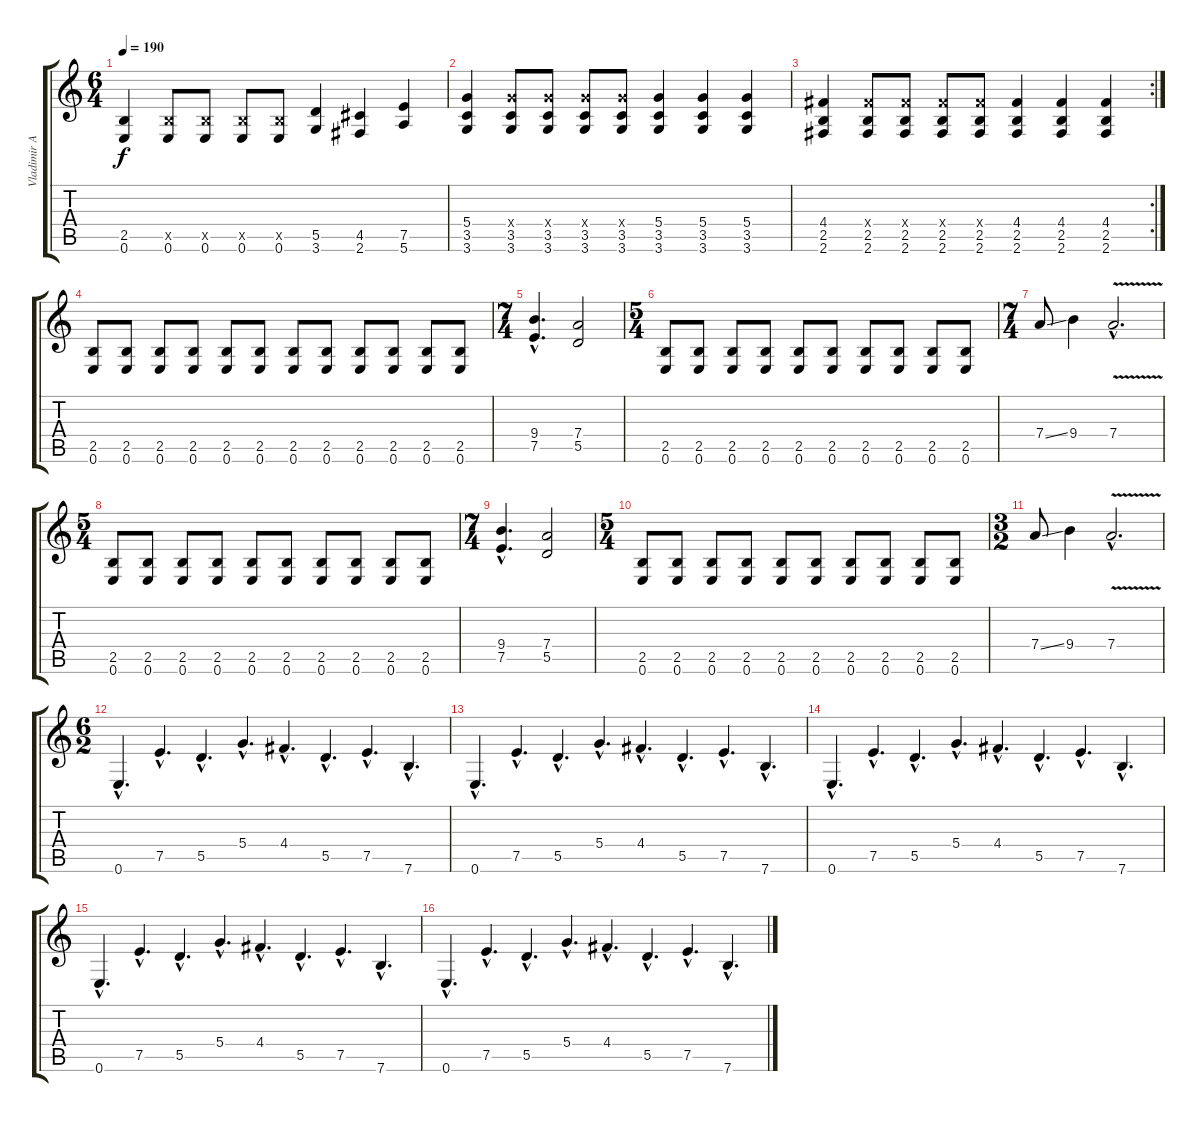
\track ("Vladimir Antipov guitar" "Vladimir A") {instrument distortionguitar}
\staff {score tabs}
\tuning (E4 B3 G3 D3 A2 E2) {hide}
\ts (6 4)
\tempo 190
\clef g2
\ks c
(2.5 0.6).4{dy f} (2.5{x} 0.6).8 (2.5{x} 0.6).8 (2.5{x} 0.6).8 (2.5{x} 0.6).8 (5.5 3.6).4 (4.5 2.6).4 (7.5 5.6).4 |
(5.4 3.5 3.6).4 (5.4{x} 3.5 3.6).8 (5.4{x} 3.5 3.6).8 (5.4{x} 3.5 3.6).8 (5.4{x} 3.5 3.6).8 (5.4 3.5 3.6).4 (5.4 3.5 3.6).4 (5.4 3.5 3.6).4 |
\rc 2
(4.4 2.5 2.6).4 (4.4{x} 2.5 2.6).8 (4.4{x} 2.5 2.6).8 (4.4{x} 2.5 2.6).8 (4.4{x} 2.5 2.6).8 (4.4 2.5 2.6).4 (4.4 2.5 2.6).4 (4.4 2.5 2.6).4 |
(2.5 0.6).8 (2.5 0.6).8 (2.5 0.6).8 (2.5 0.6).8 (2.5 0.6).8 (2.5 0.6).8 (2.5 0.6).8 (2.5 0.6).8 (2.5 0.6).8 (2.5 0.6).8 (2.5 0.6).8 (2.5 0.6).8 |
\ts (7 4)
(9.4{hac} 7.5{hac}).4{d} (7.4 5.5).2 |
\ts (5 4)
(2.5 0.6).8 (2.5 0.6).8 (2.5 0.6).8 (2.5 0.6).8 (2.5 0.6).8 (2.5 0.6).8 (2.5 0.6).8 (2.5 0.6).8 (2.5 0.6).8 (2.5 0.6).8 |
\ts (7 4)
7.4{ss}.8 9.4.4 7.4{v hac}.2{d} |
\ts (5 4)
(2.5 0.6).8 (2.5 0.6).8 (2.5 0.6).8 (2.5 0.6).8 (2.5 0.6).8 (2.5 0.6).8 (2.5 0.6).8 (2.5 0.6).8 (2.5 0.6).8 (2.5 0.6).8 |
\ts (7 4)
(9.4{hac} 7.5{hac}).4{d} (7.4 5.5).2 |
\ts (5 4)
(2.5 0.6).8 (2.5 0.6).8 (2.5 0.6).8 (2.5 0.6).8 (2.5 0.6).8 (2.5 0.6).8 (2.5 0.6).8 (2.5 0.6).8 (2.5 0.6).8 (2.5 0.6).8 |
\ts (3 2)
7.4{ss}.8 9.4.4 7.4{v hac}.2{d} |
\ts (6 2)
0.6{hac}.4{d} 7.5{hac}.4{d} 5.5{hac}.4{d} 5.4{hac}.4{d} 4.4{hac}.4{d} 5.5{hac}.4{d} 7.5{hac}.4{d} 7.6{hac}.4{d} |
0.6{hac}.4{d} 7.5{hac}.4{d} 5.5{hac}.4{d} 5.4{hac}.4{d} 4.4{hac}.4{d} 5.5{hac}.4{d} 7.5{hac}.4{d} 7.6{hac}.4{d} |
0.6{hac}.4{d} 7.5{hac}.4{d} 5.5{hac}.4{d} 5.4{hac}.4{d} 4.4{hac}.4{d} 5.5{hac}.4{d} 7.5{hac}.4{d} 7.6{hac}.4{d} |
0.6{hac}.4{d} 7.5{hac}.4{d} 5.5{hac}.4{d} 5.4{hac}.4{d} 4.4{hac}.4{d} 5.5{hac}.4{d} 7.5{hac}.4{d} 7.6{hac}.4{d} |
0.6{hac}.4{d} 7.5{hac}.4{d} 5.5{hac}.4{d} 5.4{hac}.4{d} 4.4{hac}.4{d} 5.5{hac}.4{d} 7.5{hac}.4{d} 7.6{hac}.4{d}
